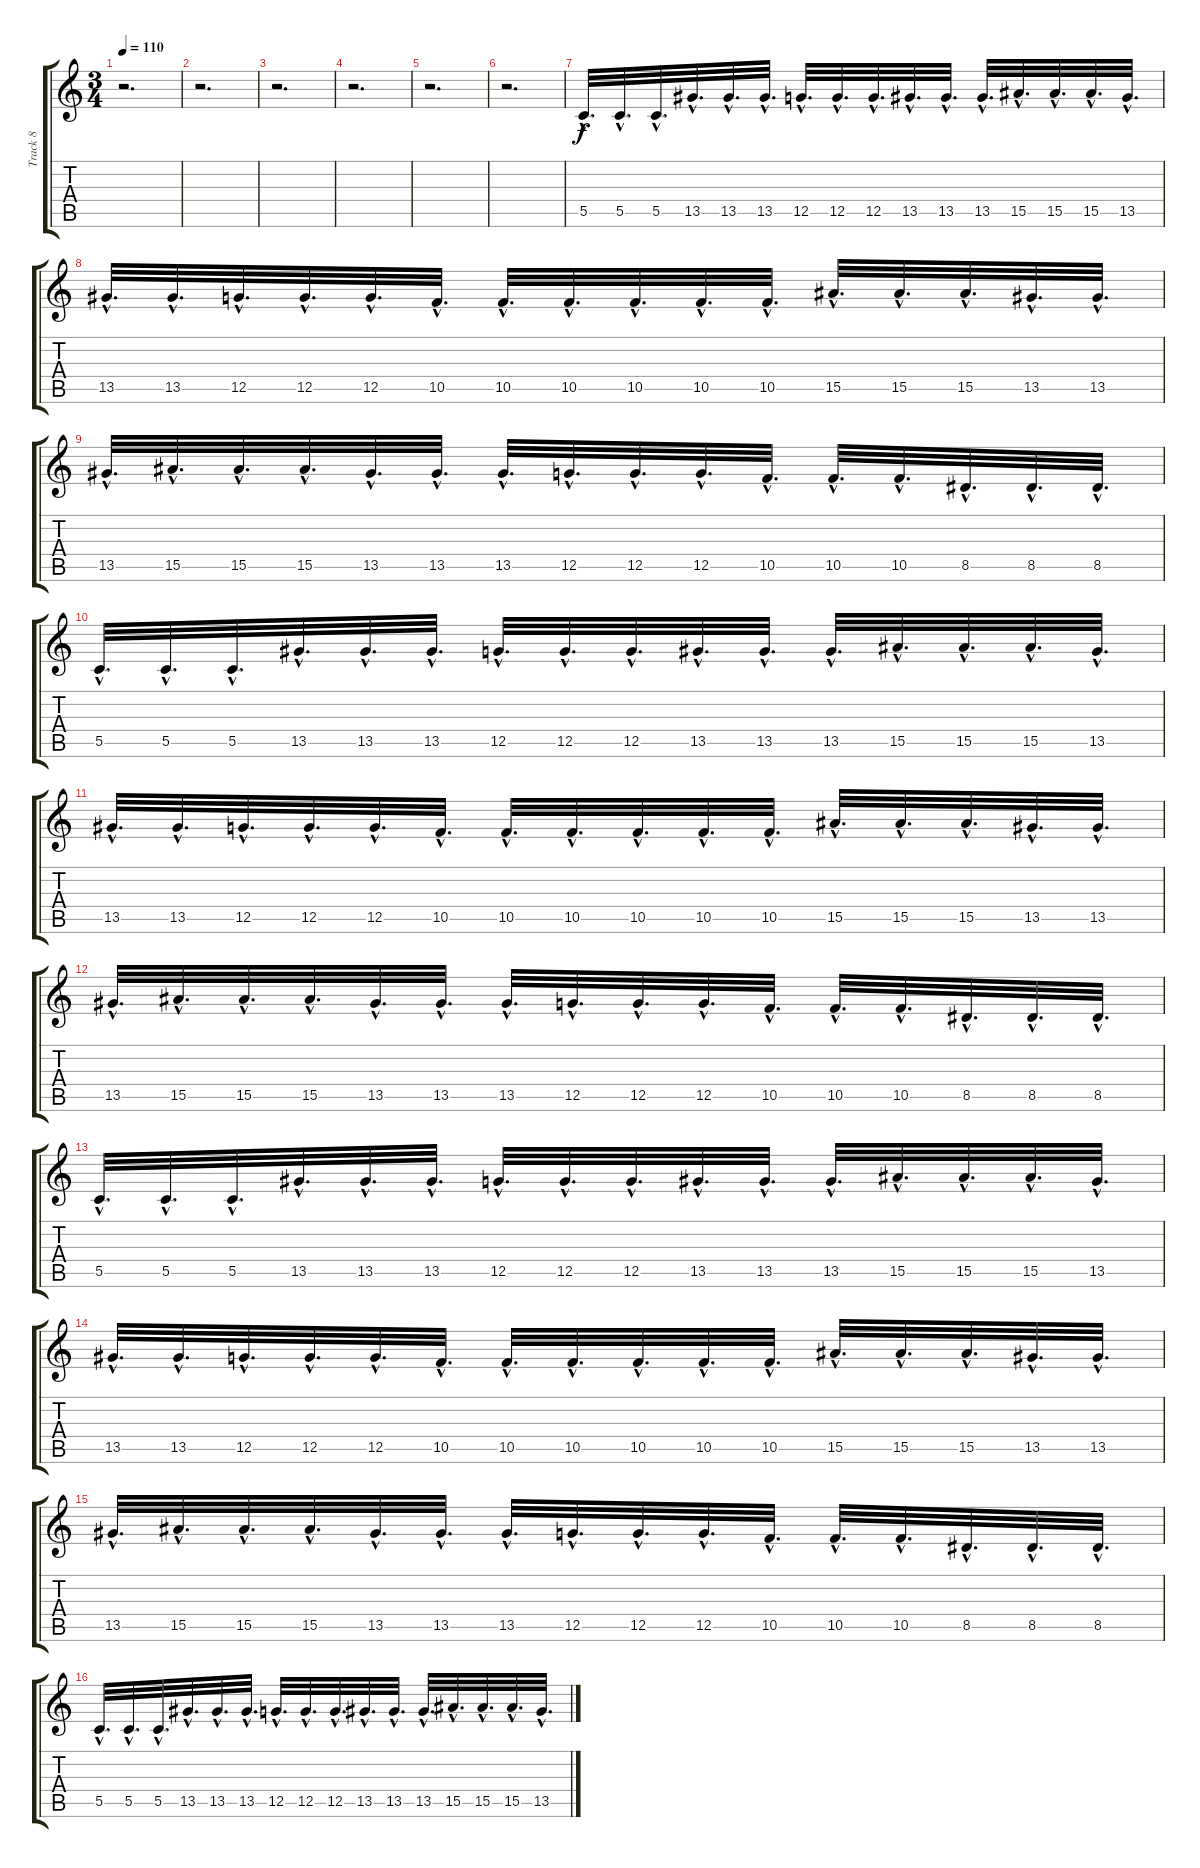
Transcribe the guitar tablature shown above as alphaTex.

\track ("Track 8" "Track 8") {instrument distortionguitar}
\staff {score tabs}
\tuning (D4 A3 F3 C3 G2 C2) {hide}
\ts (3 4)
\tempo 110
\clef g2
\ks c
r.2{d dy f instrument distortionguitar} |
r.2{d} |
r.2{d} |
r.2{d} |
r.2{d} |
r.2{d} |
5.5{hac}.32{d} 5.5{hac}.32{d} 5.5{hac}.32{d} 13.5{hac}.32{d} 13.5{hac}.32{d} 13.5{hac}.32{d} 12.5{hac}.32{d} 12.5{hac}.32{d} 12.5{hac}.32{d} 13.5{hac}.32{d} 13.5{hac}.32{d} 13.5{hac}.32{d} 15.5{hac}.32{d} 15.5{hac}.32{d} 15.5{hac}.32{d} 13.5{hac}.32{d} |
13.5{hac}.32{d} 13.5{hac}.32{d} 12.5{hac}.32{d} 12.5{hac}.32{d} 12.5{hac}.32{d} 10.5{hac}.32{d} 10.5{hac}.32{d} 10.5{hac}.32{d} 10.5{hac}.32{d} 10.5{hac}.32{d} 10.5{hac}.32{d} 15.5{hac}.32{d} 15.5{hac}.32{d} 15.5{hac}.32{d} 13.5{hac}.32{d} 13.5{hac}.32{d} |
13.5{hac}.32{d} 15.5{hac}.32{d} 15.5{hac}.32{d} 15.5{hac}.32{d} 13.5{hac}.32{d} 13.5{hac}.32{d} 13.5{hac}.32{d} 12.5{hac}.32{d} 12.5{hac}.32{d} 12.5{hac}.32{d} 10.5{hac}.32{d} 10.5{hac}.32{d} 10.5{hac}.32{d} 8.5{hac}.32{d} 8.5{hac}.32{d} 8.5{hac}.32{d} |
5.5{hac}.32{d} 5.5{hac}.32{d} 5.5{hac}.32{d} 13.5{hac}.32{d} 13.5{hac}.32{d} 13.5{hac}.32{d} 12.5{hac}.32{d} 12.5{hac}.32{d} 12.5{hac}.32{d} 13.5{hac}.32{d} 13.5{hac}.32{d} 13.5{hac}.32{d} 15.5{hac}.32{d} 15.5{hac}.32{d} 15.5{hac}.32{d} 13.5{hac}.32{d} |
13.5{hac}.32{d} 13.5{hac}.32{d} 12.5{hac}.32{d} 12.5{hac}.32{d} 12.5{hac}.32{d} 10.5{hac}.32{d} 10.5{hac}.32{d} 10.5{hac}.32{d} 10.5{hac}.32{d} 10.5{hac}.32{d} 10.5{hac}.32{d} 15.5{hac}.32{d} 15.5{hac}.32{d} 15.5{hac}.32{d} 13.5{hac}.32{d} 13.5{hac}.32{d} |
13.5{hac}.32{d} 15.5{hac}.32{d} 15.5{hac}.32{d} 15.5{hac}.32{d} 13.5{hac}.32{d} 13.5{hac}.32{d} 13.5{hac}.32{d} 12.5{hac}.32{d} 12.5{hac}.32{d} 12.5{hac}.32{d} 10.5{hac}.32{d} 10.5{hac}.32{d} 10.5{hac}.32{d} 8.5{hac}.32{d} 8.5{hac}.32{d} 8.5{hac}.32{d} |
5.5{hac}.32{d} 5.5{hac}.32{d} 5.5{hac}.32{d} 13.5{hac}.32{d} 13.5{hac}.32{d} 13.5{hac}.32{d} 12.5{hac}.32{d} 12.5{hac}.32{d} 12.5{hac}.32{d} 13.5{hac}.32{d} 13.5{hac}.32{d} 13.5{hac}.32{d} 15.5{hac}.32{d} 15.5{hac}.32{d} 15.5{hac}.32{d} 13.5{hac}.32{d} |
13.5{hac}.32{d} 13.5{hac}.32{d} 12.5{hac}.32{d} 12.5{hac}.32{d} 12.5{hac}.32{d} 10.5{hac}.32{d} 10.5{hac}.32{d} 10.5{hac}.32{d} 10.5{hac}.32{d} 10.5{hac}.32{d} 10.5{hac}.32{d} 15.5{hac}.32{d} 15.5{hac}.32{d} 15.5{hac}.32{d} 13.5{hac}.32{d} 13.5{hac}.32{d} |
13.5{hac}.32{d} 15.5{hac}.32{d} 15.5{hac}.32{d} 15.5{hac}.32{d} 13.5{hac}.32{d} 13.5{hac}.32{d} 13.5{hac}.32{d} 12.5{hac}.32{d} 12.5{hac}.32{d} 12.5{hac}.32{d} 10.5{hac}.32{d} 10.5{hac}.32{d} 10.5{hac}.32{d} 8.5{hac}.32{d} 8.5{hac}.32{d} 8.5{hac}.32{d} |
5.5{hac}.32{d} 5.5{hac}.32{d} 5.5{hac}.32{d} 13.5{hac}.32{d} 13.5{hac}.32{d} 13.5{hac}.32{d} 12.5{hac}.32{d} 12.5{hac}.32{d} 12.5{hac}.32{d} 13.5{hac}.32{d} 13.5{hac}.32{d} 13.5{hac}.32{d} 15.5{hac}.32{d} 15.5{hac}.32{d} 15.5{hac}.32{d} 13.5{hac}.32{d}
